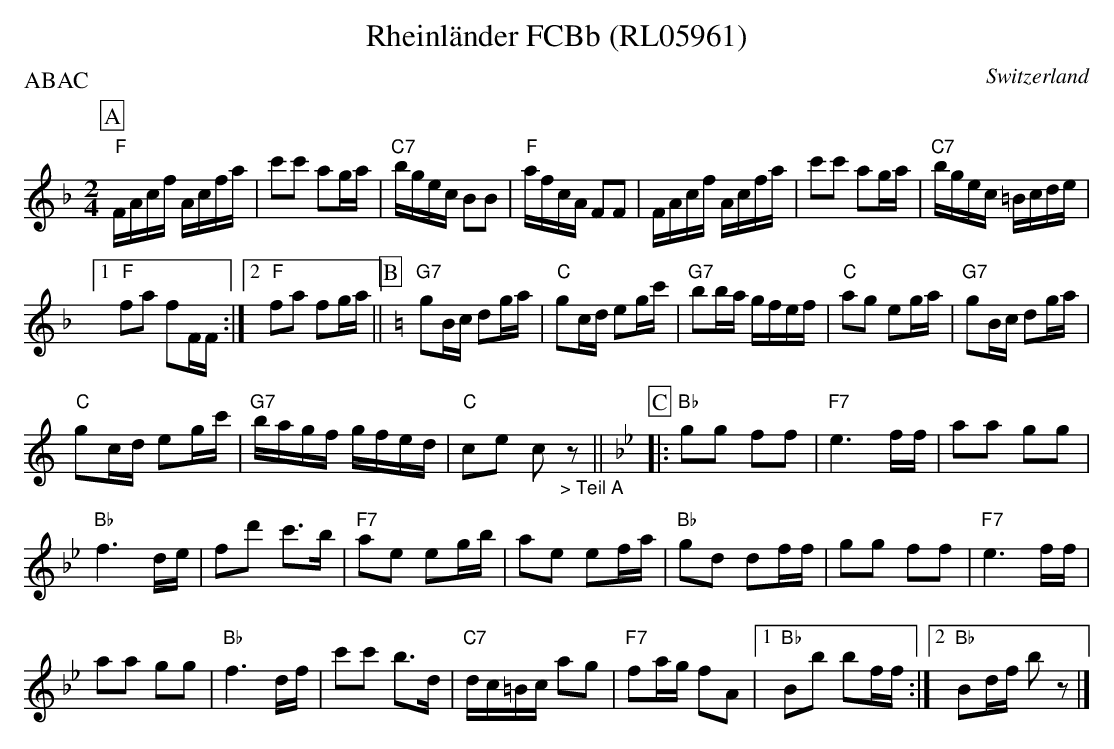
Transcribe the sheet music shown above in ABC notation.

X:1
T: Rheinländer FCBb (RL05961)
O:Switzerland
M:2/4
L:1/16
P:ABAC
K:F major
[P:A] "F"FAcf Acfa | c'2c'2 a2ga | "C7"bgec B2B2 | "F"afcA F2F2 | FAcf Acfa | c'2c'2 a2ga | "C7"bgec =Bcde |1
"F"f2a2 f2FF :|2 "F"f2a2 f2ga ||[P:B]  [K:C] "G7"g2Bc d2ga | "C"g2cd e2gc' | "G7"b2ba gfef | "C"a2g2 e2ga | "G7"g2Bc d2ga |
"C"g2cd e2gc' | "G7"bagf gfed | "C"c2e2 c2"_> Teil A"z2 || [K:Bb] [L:1/8] [P:C]  |: "Bb"gg ff | "F7"e3f/f/ | aa gg |
"Bb"f3d/e/ | fd' c'>b | "F7"ae eg/b/ | ae ef/a/ | "Bb"gd df/f/ | gg ff | "F7"e3f/f/ |
aa gg | "Bb"f3d/f/ | c'c' b>d | "C7"d/c/=B/c/ ag | "F7"fa/g/ fA |1 "Bb"Bb bf/f/ :|2 "Bb"Bd/f/ bz |]
